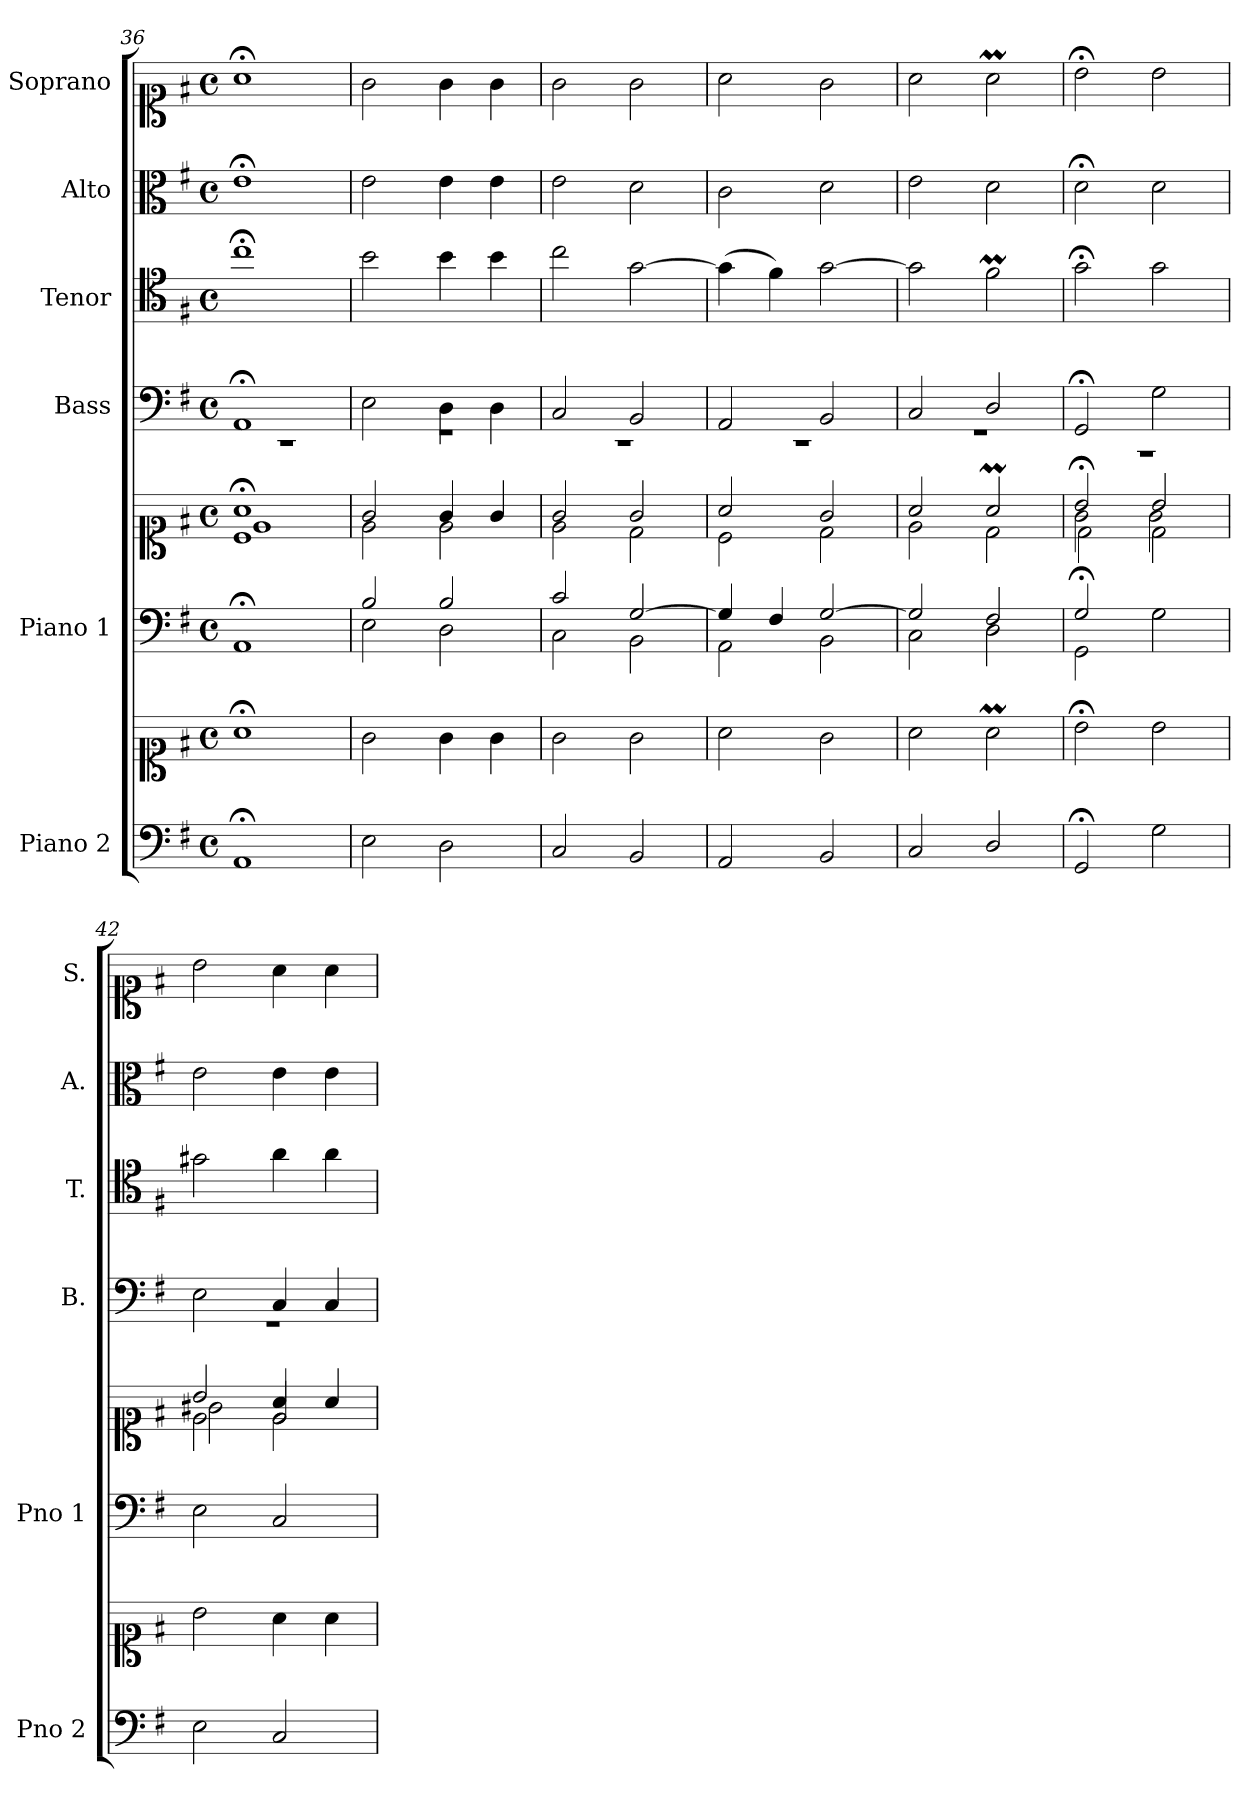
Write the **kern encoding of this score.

**kern	**kern	**kern	**kern	**kern	**kern	**kern	**kern
*part6	*part6	*part5	*part5	*part4	*part3	*part2	*part1
*staff8	*staff7	*staff6	*staff5	*staff4	*staff3	*staff2	*staff1
*I"Piano 2	*	*I"Piano 1	*	*I"Bass	*I"Tenor	*I"Alto	*I"Soprano
*I'Pno 2	*	*I'Pno 1	*	*I'B.	*I'T.	*I'A.	*I'S.
*clefF4	*clefC1	*clefF4	*clefC1	*clefF4	*clefC4	*clefC3	*clefC1
*	*	*	*	*	*ITrd7c12	*	*
*k[f#]	*k[f#]	*k[f#]	*k[f#]	*k[f#]	*k[f#]	*k[f#]	*k[f#]
*G:	*G:	*G:	*G:	*G:	*G:	*G:	*G:
*M4/4	*M4/4	*M4/4	*M4/4	*M4/4	*M4/4	*M4/4	*M4/4
*met(c)	*met(c)	*met(c)	*met(c)	*met(c)	*met(c)	*met(c)	*met(c)
=36	=36	=36	=36	=36	=36	=36	=36
*	*	*	*^	*^	*	*	*
*	*	*	*	*^	*	*	*	*	*
1AA;/	1a;<\	1AA;/	1a;</	1c\	1e\	1AA;</	1r	1c;<\	1e;<\	1a;<\
*	*	*	*	*v	*v	*	*	*	*	*
=37	=37	=37	=37	=37	=37	=37	=37	=37	=37
*	*	*^	*	*	*	*	*	*	*
2E\	2g\	2B/	2E\	2g/	2e\	2E\	1r	2B\	2e\	2g\
2D\	4g\	2B/	2D\	4g/	2e\	4D\	.	4B\	4e\	4g\
.	4g\	.	.	4g/	.	4D\	.	4B\	4e\	4g\
=38	=38	=38	=38	=38	=38	=38	=38	=38	=38	=38
2C/	2g\	2c/	2C\	2g/	2e\	2C/	1r	2c\	2e\	2g\
2BB/	2g\	[>2G/	2BB\	2g/	2d\	2BB/	.	[>2G\	2d\	2g\
=39	=39	=39	=39	=39	=39	=39	=39	=39	=39	=39
2AA/	2a\	4G/]	2AA\	2a/	2c\	2AA/	1r	(4G\]	2c\	2a\
.	.	4F#/	.	.	.	.	.	4F#\)	.	.
2BB/	2g\	[>2G/	2BB\	2g/	2d\	2BB/	.	[>2G\	2d\	2g\
=40	=40	=40	=40	=40	=40	=40	=40	=40	=40	=40
2C/	2a\	2G/]	2C\	2a/	2e\	2C/	1r	2G\]	2e\	2a\
2D/	2aM\	2F#/	2D\	2aM/	2d\	2D/	.	2F#m\	2d\	2aM\
=41	=41	=41	=41	=41	=41	=41	=41	=41	=41	=41
*	*	*	*	*^	*^	*	*	*	*	*
2GG;/	2b;<\	2G;/	2GG\	2b;</	2ryy	2g\	2d\	2GG;</	1r	2G;<\	2d;<\	2b;<\
2G\	2b\	2ryy	2G\	2b/	2d\	2g\	2ryy	2G\	.	2G\	2d\	2b\
*	*	*v	*v	*	*	*	*	*	*	*	*	*
*	*	*	*	*	*v	*v	*	*	*	*	*
=42	=42	=42	=42	=42	=42	=42	=42	=42	=42	=42
2E\	2b\	2E\	2b/	2e\	2g#X\	2E\	1r	2G#X\	2e\	2b\
2C/	4a\	2C/	4a/	2e\	2e/	4C/	.	4A\	4e\	4a\
.	4a\	.	4a/	.	.	4C/	.	4A\	4e\	4a\
*	*	*	*v	*v	*v	*	*	*	*	*
*	*	*	*	*v	*v	*	*	*
=	=	=	=	=	=	=	=
*-	*-	*-	*-	*-	*-	*-	*-
